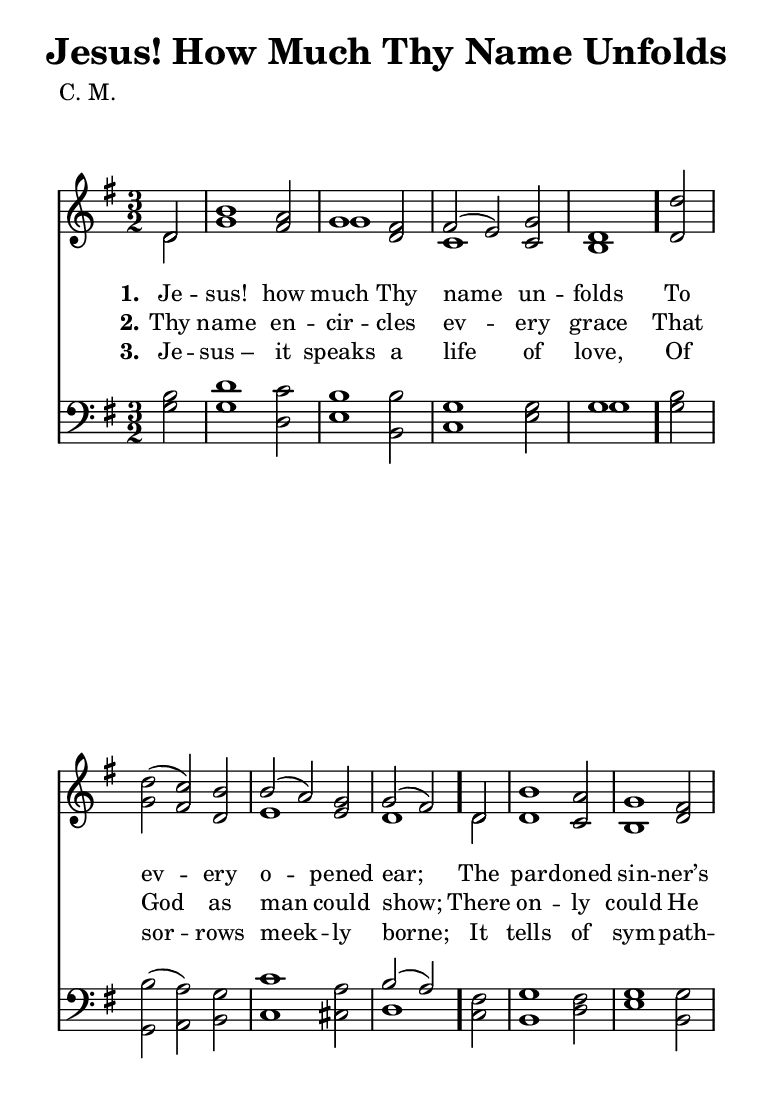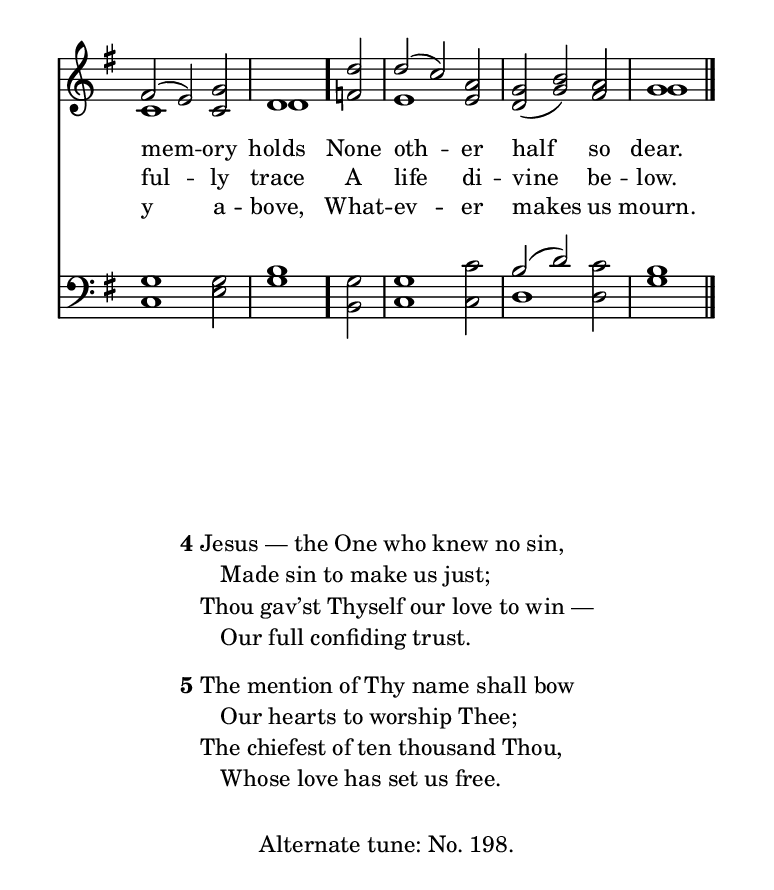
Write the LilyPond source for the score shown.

\include "common/global.ily"
\paper {
  \include "common/paper.ily"
  ragged-last-bottom = ##t
  system-count = #(cond (is-eogsized 2) (#t #f))
  system-system-spacing.padding = 11
}

\header{
  hymnnumber = "165"
  title = "Jesus! How Much Thy Name Unfolds"
  tunename = "Belmont" % from Metrical Index of Tunes
  meter = "C. M."
  poet = ""
  composer = ""
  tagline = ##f
}

global = {
  \include "common/overrides.ily"
  \override Staff.TimeSignature.style = #'numbered
  \time 3/2
  \override Score.MetronomeMark.transparent = ##t % hide all fermata changes too
  \tempo 2=90
  \key g \major
  \partial 2
  \autoBeamOff
}

notesSoprano = {
\global
\relative c' {

  d2 | b'1 a2 | g1 fis2 | fis( e) g | d1
  d'2 | d( c) b | b( a) g | g( fis)
  d2 | b'1 a2 | g1 fis2 | fis( e) g | d1
  d'2 | d( c) a | g( b) a | g1

  \bar "|."

}
}

notesAlto = {
\global
\relative e' {

  d2 | g1 fis2 | g1 d2 | c1 c2 | b1
  d2 | g( fis) d | e1 e2 | d1
  d2 | d1 c2 b1 d2 | c1 c2 | d1
  f2 | e1 e2 | d( g) fis | g1

}
}

notesTenor = {
\global
\relative a {

  b2 | d1 c2 b1 b2 | g1 g2 | g1
  b2 | b( a) g | c1 a2 | b( a)
  fis2 | g1 fis2 g1 g2 | g1 g2 | b1
  g2 | g1 c2 | b( d) c | b1

}
}

notesBass = {
\global
\relative f {

  g2 | g1 d2 | e1 b2 | c1 e2 | g1
  g2 | g,( a) b | c1 cis2 | d1
  c2 | b1 d2 | e1 b2 | c1 e2 | g1
  b,2 | c1 c2 | d1 d2 | g1

}
}

wordsA = \lyricmode {
\set stanza = "1."

Je -- sus! how much Thy name un -- folds \bar "."
To ev -- ery o -- pened ear; \bar "."
The par -- doned sin -- ner’s mem -- ory holds \bar "."
None oth -- er half so dear. \bar "."

}

wordsB = \lyricmode {
\set stanza = "2."

Thy name en -- cir -- cles ev -- ery grace
That God as man could show;
There on -- ly could He ful -- ly trace
A life di -- vine be -- low.

}

wordsC = \lyricmode {
\set stanza = "3."

Je -- sus_– it speaks a life of love,
Of sor -- rows meek -- ly borne;
It tells of sym -- path -- y a -- bove,
What -- ev -- er makes us mourn.

}

wordsD = \markuplist {

\line { Jesus — the One who knew no sin, }
\line { { \hspace #2 } Made sin to make us just; }
\line { Thou gav’st Thyself our love to win — }
\line { { \hspace #2 } Our full confiding trust. }

}

wordsE = \markuplist {

\line { The mention of Thy name shall bow }
\line { { \hspace #2 } Our hearts to worship Thee; }
\line { The chiefest of ten thousand Thou, }
\line { { \hspace #2 } Whose love has set us free. }

}

\score {
  \context ChoirStaff <<
    \context Staff = upper <<
      \set Staff.autoBeaming = ##f
      \set ChoirStaff.systemStartDelimiter = #'SystemStartBar
      \set ChoirStaff.printPartCombineTexts = ##f
      \partcombine #'(2 . 11) \notesSoprano \notesAlto
      \context NullVoice = sopranos { \voiceOne << \notesSoprano >> }
      \context Lyrics = one   \lyricsto sopranos \wordsA
      \context Lyrics = two   \lyricsto sopranos \wordsB
      \context Lyrics = three \lyricsto sopranos \wordsC
    >>
    \context Staff = men <<
      \set Staff.autoBeaming = ##f
      \clef bass
      \set ChoirStaff.printPartCombineTexts = ##f
      \partcombine #'(2 . 11) \notesTenor \notesBass
    >>
  >>
  \layout {
    \include "common/layout.ily"
  }
  #(cond ((ly:get-option 'eog-midi-permitted) #{ \midi{
    \include "common/midi.ily"
  } #}))
}

\noPageBreak

\markup { \fill-line { \vcenter \column {
  \vspace #1
  \line{ \bold 4 \column { \wordsD } } \combine \null \vspace #0.4
  \line{ \bold 5 \column { \wordsE } } \combine \null \vspace #0.4
  \vspace #1
} } }

\noPageBreak

\markup { \fill-line { \line { Alternate tune: No. 198. } } }

\version "2.19.49"  % necessary for upgrading to future LilyPond versions.

% vi:set et ts=2 sw=2 ai nocindent syntax=lilypond:
